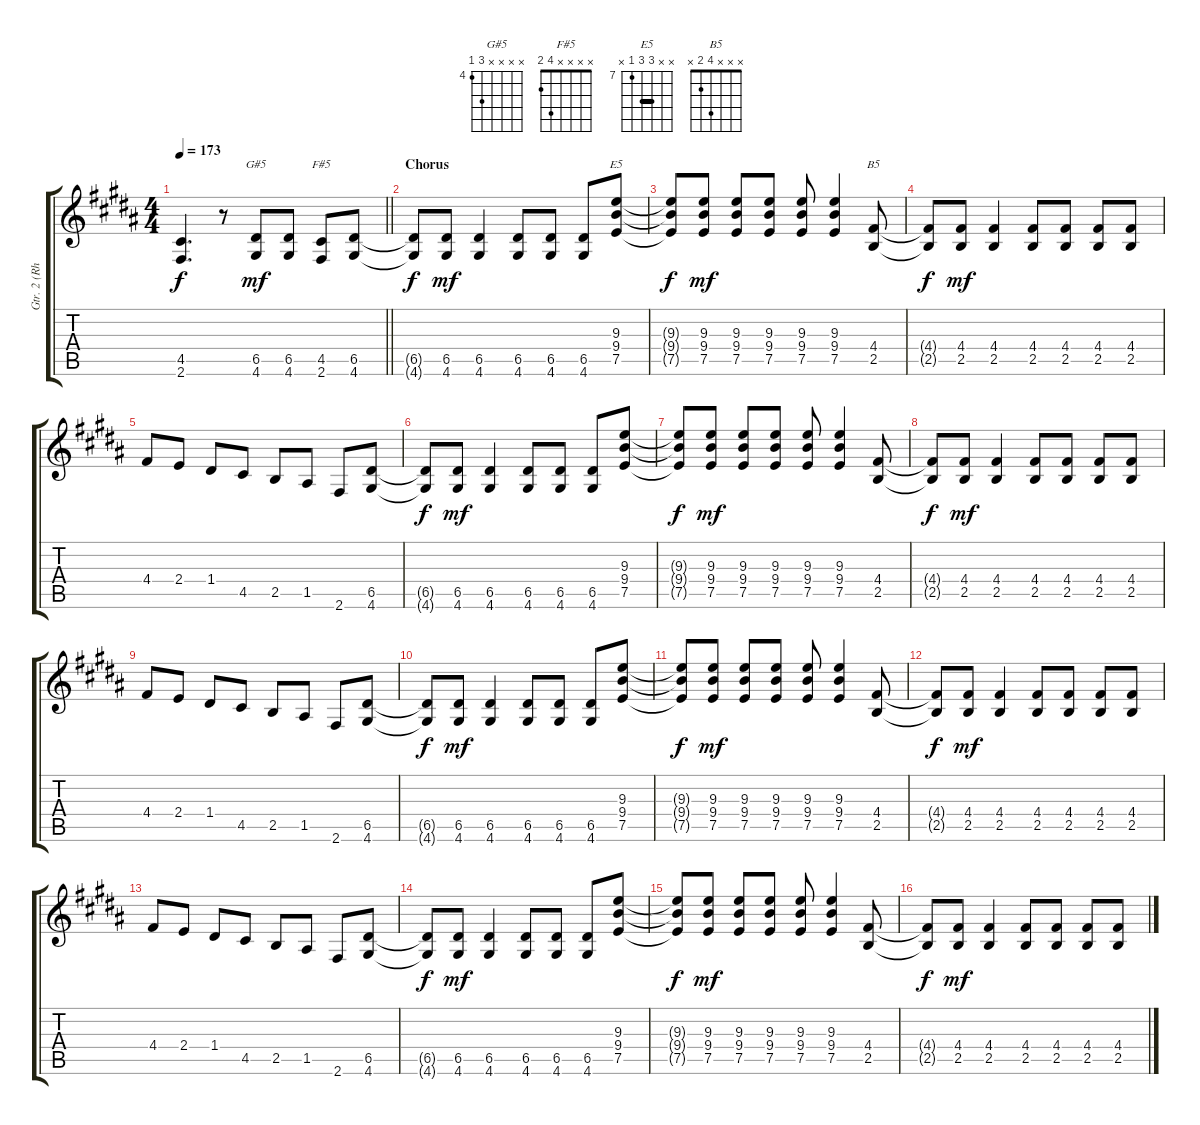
\track ("Gtr. 2 (Rhythm)" "Gtr. 2 (Rh") {instrument distortionguitar}
\staff {score tabs}
\tuning (E4 B3 G3 D3 A2 E2) {hide}
\chord ("G#5" x x x x 6 4) {firstfret 4}
\chord ("F#5" x x x x 4 2)
\chord ("E5" x x 9 9 7 x) {firstfret 7 barre 9}
\chord ("B5" x x x 4 2 x)
\ts (4 4)
\tempo 173
\clef g2
\barLineRight lightlight
\ks g#minor
(4.5{t} 2.6{t}).4{d dy f} r.8 (6.5 4.6).8{ch "G#5" dy mf} (6.5 4.6).8 (4.5 2.6).8{ch "F#5"} (6.5 4.6).8 |
\section ("" "Chorus")
(6.5{t} 4.6{t}).8{dy f} (6.5 4.6).8{dy mf} (6.5 4.6).4 (6.5 4.6).8 (6.5 4.6).8 (6.5 4.6).8 (9.3 9.4 7.5).8{ch "E5"} |
(9.3{t} 9.4{t} 7.5{t}).8{dy f beam Up} (9.3 9.4 7.5).8{dy mf beam Up} (9.3 9.4 7.5).8{beam Up} (9.3 9.4 7.5).8{beam Up} (9.3 9.4 7.5).8{beam Up} (9.3 9.4 7.5).4{beam Up} (4.4 2.5).8{ch "B5"} |
(4.4{t} 2.5{t}).8{dy f} (4.4 2.5).8{dy mf} (4.4 2.5).4 (4.4 2.5).8 (4.4 2.5).8 (4.4 2.5).8 (4.4 2.5).8 |
4.4.8 2.4.8 1.4.8 4.5.8 2.5.8 1.5.8 2.6.8 (6.5 4.6).8 |
(6.5{t} 4.6{t}).8{dy f} (6.5 4.6).8{dy mf} (6.5 4.6).4 (6.5 4.6).8 (6.5 4.6).8 (6.5 4.6).8 (9.3 9.4 7.5).8 |
(9.3{t} 9.4{t} 7.5{t}).8{dy f beam Up} (9.3 9.4 7.5).8{dy mf beam Up} (9.3 9.4 7.5).8{beam Up} (9.3 9.4 7.5).8{beam Up} (9.3 9.4 7.5).8{beam Up} (9.3 9.4 7.5).4{beam Up} (4.4 2.5).8 |
(4.4{t} 2.5{t}).8{dy f} (4.4 2.5).8{dy mf} (4.4 2.5).4 (4.4 2.5).8 (4.4 2.5).8 (4.4 2.5).8 (4.4 2.5).8 |
4.4.8 2.4.8 1.4.8 4.5.8 2.5.8 1.5.8 2.6.8 (6.5 4.6).8 |
(6.5{t} 4.6{t}).8{dy f} (6.5 4.6).8{dy mf} (6.5 4.6).4 (6.5 4.6).8 (6.5 4.6).8 (6.5 4.6).8 (9.3 9.4 7.5).8 |
(9.3{t} 9.4{t} 7.5{t}).8{dy f beam Up} (9.3 9.4 7.5).8{dy mf beam Up} (9.3 9.4 7.5).8{beam Up} (9.3 9.4 7.5).8{beam Up} (9.3 9.4 7.5).8{beam Up} (9.3 9.4 7.5).4{beam Up} (4.4 2.5).8 |
(4.4{t} 2.5{t}).8{dy f} (4.4 2.5).8{dy mf} (4.4 2.5).4 (4.4 2.5).8 (4.4 2.5).8 (4.4 2.5).8 (4.4 2.5).8 |
4.4.8 2.4.8 1.4.8 4.5.8 2.5.8 1.5.8 2.6.8 (6.5 4.6).8 |
(6.5{t} 4.6{t}).8{dy f} (6.5 4.6).8{dy mf} (6.5 4.6).4 (6.5 4.6).8 (6.5 4.6).8 (6.5 4.6).8 (9.3 9.4 7.5).8 |
(9.3{t} 9.4{t} 7.5{t}).8{dy f beam Up} (9.3 9.4 7.5).8{dy mf beam Up} (9.3 9.4 7.5).8{beam Up} (9.3 9.4 7.5).8{beam Up} (9.3 9.4 7.5).8{beam Up} (9.3 9.4 7.5).4{beam Up} (4.4 2.5).8 |
(4.4{t} 2.5{t}).8{dy f} (4.4 2.5).8{dy mf} (4.4 2.5).4 (4.4 2.5).8 (4.4 2.5).8 (4.4 2.5).8 (4.4 2.5).8
